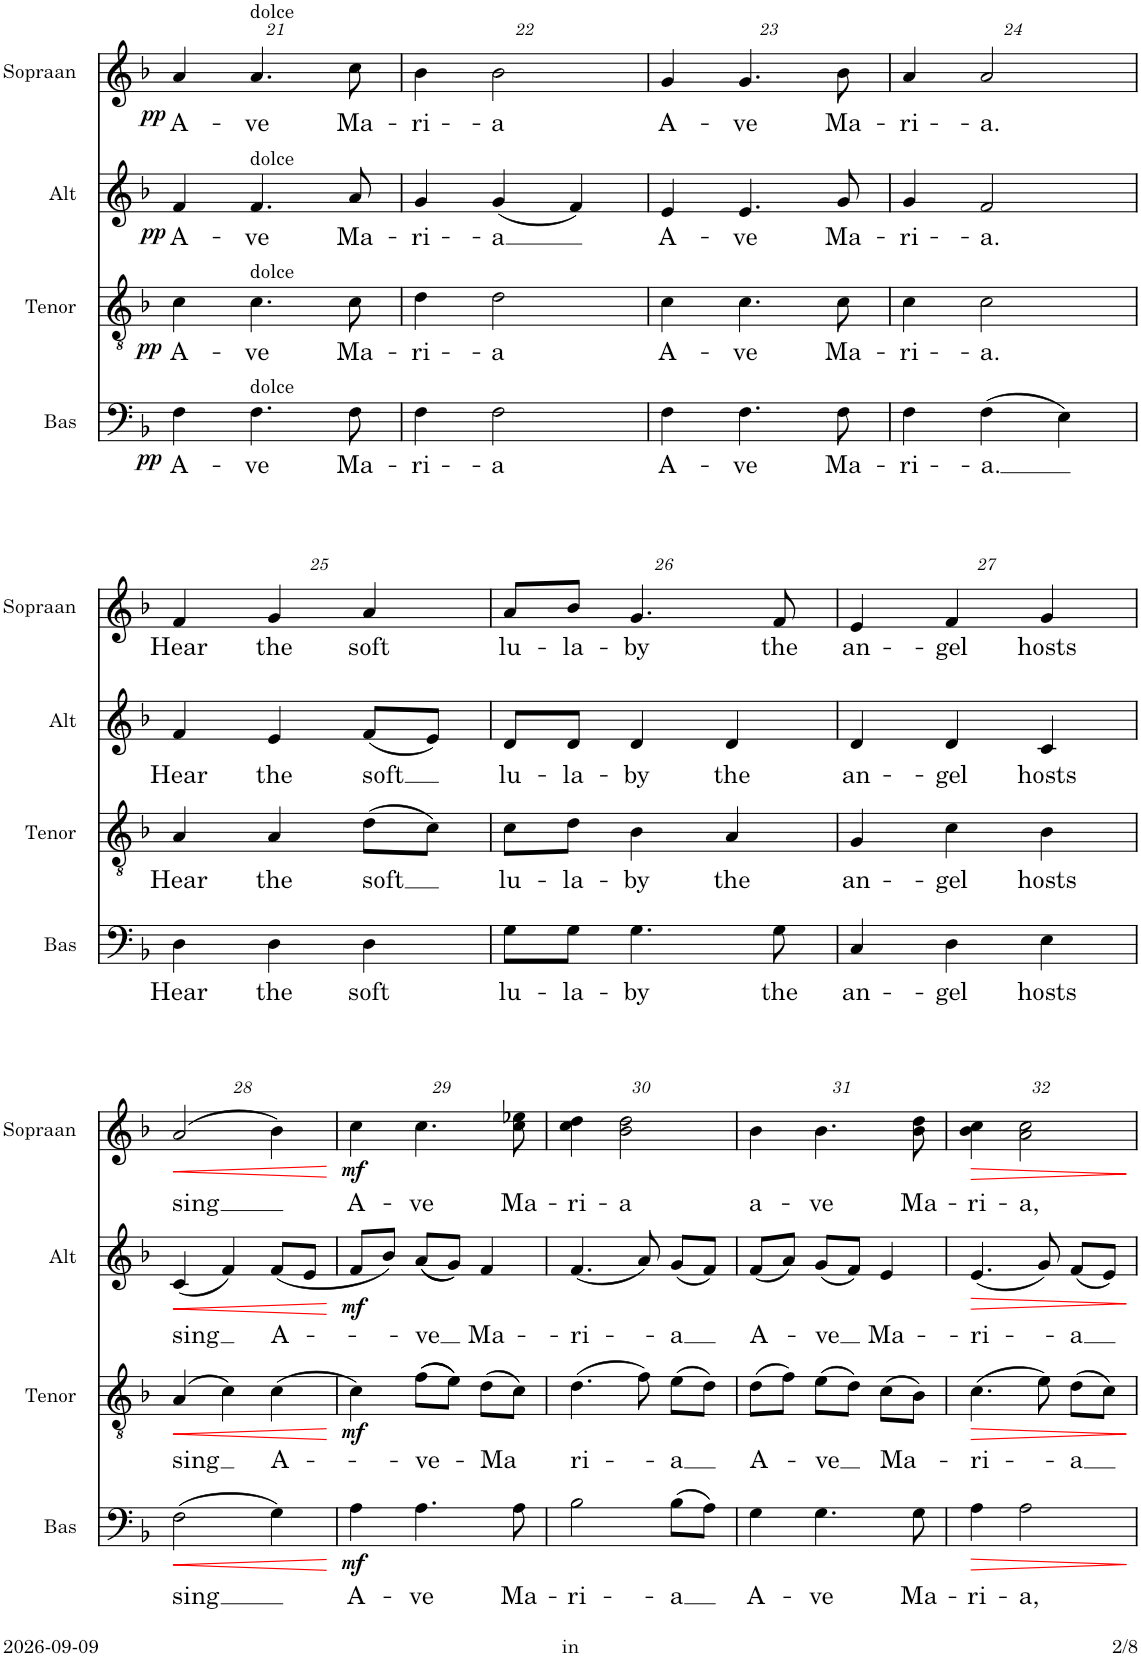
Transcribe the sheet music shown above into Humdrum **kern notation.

**kern	**text	**dynam	**kern	**text	**dynam	**kern	**text	**dynam	**kern	**text	**dynam
*part4	*part4	*part4	*part3	*part3	*part3	*part2	*part2	*part2	*part1	*part1	*part1
*staff4	*staff4	*staff4	*staff3	*staff3	*staff3	*staff2	*staff2	*staff2	*staff1	*staff1	*staff1
*I"Bas	*	*	*I"Tenor	*	*	*I"Alt	*	*	*I"Sopraan	*	*
*I'Bas	*	*	*I'Tenor	*	*	*I'Alt	*	*	*I'Sopraan	*	*
!!LO:PB:g=z
*clefF4	*	*	*clefGv2	*	*	*clefG2	*	*	*clefG2	*	*
*k[b-]	*	*	*k[b-]	*	*	*k[b-]	*	*	*k[b-]	*	*
*M3/4	*	*	*M3/4	*	*	*M3/4	*	*	*M3/4	*	*
=21	=21	=21	=21	=21	=21	=21	=21	=21	=21	=21	=21
!	!LO:LY:b	!LO:DY:b	!	!LO:LY:b	!LO:DY:b	!	!LO:LY:b	!LO:DY:b	!	!LO:LY:b	!LO:DY:b
4F\	A-	pp	4c\	A-	pp	4f/	A-	pp	4a/	A-	pp
!	!	!	!	!	!	!	!	!	!LO:TX:a:t=dolce	!	!
!	!	!	!	!	!	!LO:TX:a:t=dolce	!	!	!	!	!
!	!	!	!LO:TX:a:t=dolce	!	!	!	!	!	!	!	!
!LO:TX:a:t=dolce	!	!	!	!	!	!	!	!	!	!	!
!	!LO:LY:b	!	!	!LO:LY:b	!	!	!LO:LY:b	!	!	!LO:LY:b	!
4.F\	-ve	.	4.c\	-ve	.	4.f/	-ve	.	4.a/	-ve	.
!	!LO:LY:b	!	!	!LO:LY:b	!	!	!LO:LY:b	!	!	!LO:LY:b	!
8F\	Ma-	.	8c\	Ma-	.	8a/	Ma-	.	8cc\	Ma-	.
=22	=22	=22	=22	=22	=22	=22	=22	=22	=22	=22	=22
!	!LO:LY:b	!	!	!LO:LY:b	!	!	!LO:LY:b	!	!	!LO:LY:b	!
4F\	-ri-	.	4d\	-ri-	.	4g/	-ri-	.	4b-\	-ri-	.
!	!LO:LY:b	!	!	!LO:LY:b	!	!	!LO:LY:b	!	!	!LO:LY:b	!
2F\	-a	.	2d\	-a	.	(4g/	-a	.	2b-\	-a	.
.	.	.	.	.	.	4f/)	.	.	.	.	.
=23	=23	=23	=23	=23	=23	=23	=23	=23	=23	=23	=23
!	!LO:LY:b	!	!	!LO:LY:b	!	!	!LO:LY:b	!	!	!LO:LY:b	!
4F\	A-	.	4c\	A-	.	4e/	A-	.	4g/	A-	.
!	!LO:LY:b	!	!	!LO:LY:b	!	!	!LO:LY:b	!	!	!LO:LY:b	!
4.F\	-ve	.	4.c\	-ve	.	4.e/	-ve	.	4.g/	-ve	.
!	!LO:LY:b	!	!	!LO:LY:b	!	!	!LO:LY:b	!	!	!LO:LY:b	!
8F\	Ma-	.	8c\	Ma-	.	8g/	Ma-	.	8b-\	Ma-	.
=24	=24	=24	=24	=24	=24	=24	=24	=24	=24	=24	=24
!	!LO:LY:b	!	!	!LO:LY:b	!	!	!LO:LY:b	!	!	!LO:LY:b	!
4F\	-ri-	.	4c\	-ri-	.	4g/	-ri-	.	4a/	-ri-	.
!	!LO:LY:b	!	!	!LO:LY:b	!	!	!LO:LY:b	!	!	!LO:LY:b	!
(4F\	-a.	.	2c\	-a.	.	2f/	-a.	.	2a/	-a.	.
4E\)	.	.	.	.	.	.	.	.	.	.	.
!!LO:LB:g=z
=25	=25	=25	=25	=25	=25	=25	=25	=25	=25	=25	=25
!	!LO:LY:b	!	!	!LO:LY:b	!	!	!LO:LY:b	!	!	!LO:LY:b	!
4D\	Hear	.	4A/	Hear	.	4f/	Hear	.	4f/	Hear	.
!	!LO:LY:b	!	!	!LO:LY:b	!	!	!LO:LY:b	!	!	!LO:LY:b	!
4D\	the	.	4A/	the	.	4e/	the	.	4g/	the	.
!	!LO:LY:b	!	!	!LO:LY:b	!	!	!LO:LY:b	!	!	!LO:LY:b	!
4D\	soft	.	(8d\L	soft	.	(8f/L	soft	.	4a/	soft	.
.	.	.	8c\J)	.	.	8e/J)	.	.	.	.	.
=26	=26	=26	=26	=26	=26	=26	=26	=26	=26	=26	=26
!	!LO:LY:b	!	!	!LO:LY:b	!	!	!LO:LY:b	!	!	!LO:LY:b	!
8G\L	lu-	.	8c\L	lu-	.	8d/L	lu-	.	8a/L	lu-	.
!	!LO:LY:b	!	!	!LO:LY:b	!	!	!LO:LY:b	!	!	!LO:LY:b	!
8G\J	-la-	.	8d\J	-la-	.	8d/J	-la-	.	8b-/J	-la-	.
!	!LO:LY:b	!	!	!LO:LY:b	!	!	!LO:LY:b	!	!	!LO:LY:b	!
4.G\	-by	.	4B-\	-by	.	4d/	-by	.	4.g/	-by	.
!	!	!	!	!LO:LY:b	!	!	!LO:LY:b	!	!	!	!
.	.	.	4A/	the	.	4d/	the	.	.	.	.
!	!LO:LY:b	!	!	!	!	!	!	!	!	!LO:LY:b	!
8G\	the	.	.	.	.	.	.	.	8f/	the	.
=27	=27	=27	=27	=27	=27	=27	=27	=27	=27	=27	=27
!	!LO:LY:b	!	!	!LO:LY:b	!	!	!LO:LY:b	!	!	!LO:LY:b	!
4C/	an-	.	4G/	an-	.	4d/	an-	.	4e/	an-	.
!	!LO:LY:b	!	!	!LO:LY:b	!	!	!LO:LY:b	!	!	!LO:LY:b	!
4D\	-gel	.	4c\	-gel	.	4d/	-gel	.	4f/	-gel	.
!	!LO:LY:b	!	!	!LO:LY:b	!	!	!LO:LY:b	!	!	!LO:LY:b	!
4E\	hosts	.	4B-\	hosts	.	4c/	hosts	.	4g/	hosts	.
!!LO:LB:g=z
=28	=28	=28	=28	=28	=28	=28	=28	=28	=28	=28	=28
!	!LO:LY:b	!LO:HP:b	!	!LO:LY:b	!LO:HP:b	!	!LO:LY:b	!LO:HP:b	!	!LO:LY:b	!LO:HP:b
(2F\	sing	<	(4A/	sing	<	(4c/	sing	<	(2a/	sing	<
.	.	.	4c\)	.	.	4f/)	.	.	.	.	.
!	!	!	!	!LO:LY:b	!	!	!LO:LY:b	!	!	!	!
4G\)	.	.	(4c\	A-	.	(8f/L	A-	.	4b-\)	.	.
.	.	.	.	.	.	8e/J	.	.	.	.	.
.	.	[	.	.	[	.	.	[	.	.	[
=29	=29	=29	=29	=29	=29	=29	=29	=29	=29	=29	=29
!	!LO:LY:b	!LO:DY:b	!	!	!LO:DY:b	!	!	!LO:DY:b	!	!LO:LY:b	!LO:DY:b
4A\	A-	mf	4c\)	.	mf	8f/L	.	mf	4cc\	A-	mf
.	.	.	.	.	.	8b-/J)	.	.	.	.	.
!	!LO:LY:b	!	!	!LO:LY:b	!	!	!LO:LY:b	!	!	!LO:LY:b	!
4.A\	-ve	.	((8f\L	-ve-	.	((8a/L	-ve	.	4.cc\	-ve	.
.	.	.	8e\J))	.	.	8g/J))	.	.	.	.	.
!	!	!	!	!LO:LY:b	!	!	!LO:LY:b	!	!	!	!
.	.	.	(8d\L	Ma	.	4f/	Ma-	.	.	.	.
!	!LO:LY:b	!	!	!	!	!	!	!	!	!LO:LY:b	!
8A\	Ma-	.	8c\J)	.	.	.	.	.	8cc\ 8ee-X\	Ma-	.
=30	=30	=30	=30	=30	=30	=30	=30	=30	=30	=30	=30
!	!LO:LY:b	!	!	!LO:LY:b	!	!	!LO:LY:b	!	!	!LO:LY:b	!
2B-\	-ri-	.	(4.d\	ri-	.	(4.f/	-ri-	.	4cc\ 4dd\	-ri-	.
!	!	!	!	!	!	!	!	!	!	!LO:LY:b	!
.	.	.	.	.	.	.	.	.	2b-\ 2dd\	-a	.
.	.	.	8f\)	.	.	8a/)	.	.	.	.	.
!	!LO:LY:b	!	!	!LO:LY:b	!	!	!LO:LY:b	!	!	!	!
(8B-\L	-a	.	(8e\L	-a	.	(8g/L	-a	.	.	.	.
8A\J)	.	.	8d\J)	.	.	8f/J)	.	.	.	.	.
=31	=31	=31	=31	=31	=31	=31	=31	=31	=31	=31	=31
!	!LO:LY:b	!	!	!LO:LY:b	!	!	!LO:LY:b	!	!	!LO:LY:b	!
4G\	A-	.	(8d\L	A-	.	(8f/L	A-	.	4b-\	a-	.
.	.	.	8f\J)	.	.	8a/J)	.	.	.	.	.
!	!LO:LY:b	!	!	!LO:LY:b	!	!	!LO:LY:b	!	!	!LO:LY:b	!
4.G\	-ve	.	(8e\L	-ve	.	(8g/L	-ve	.	4.b-\	-ve	.
.	.	.	8d\J)	.	.	8f/J)	.	.	.	.	.
!	!	!	!	!LO:LY:b	!	!	!LO:LY:b	!	!	!	!
.	.	.	(8c\L	Ma-	.	4e/	Ma-	.	.	.	.
!	!LO:LY:b	!	!	!	!	!	!	!	!	!LO:LY:b	!
8G\	Ma-	.	8B-\J)	.	.	.	.	.	8b-\ 8dd\	Ma-	.
=32	=32	=32	=32	=32	=32	=32	=32	=32	=32	=32	=32
!	!LO:LY:b	!LO:HP:b	!	!LO:LY:b	!LO:HP:b	!	!LO:LY:b	!LO:HP:b	!	!LO:LY:b	!LO:HP:b
4A\	-ri-	>	(4.c\	-ri-	>	(4.e/	-ri-	>	4b-\ 4cc\	-ri-	>
!	!LO:LY:b	!	!	!	!	!	!	!	!	!LO:LY:b	!
2A\	-a,	.	.	.	.	.	.	.	2a\ 2cc\	-a,	.
.	.	.	8e\)	.	.	8g/)	.	.	.	.	.
!	!	!	!	!LO:LY:b	!	!	!LO:LY:b	!	!	!	!
.	.	.	(8d\L	-a	.	(8f/L	-a	.	.	.	.
.	.	.	8c\J)	.	.	8e/J)	.	.	.	.	.
.	.	]	.	.	]	.	.	]	.	.	]
=	=	=	=	=	=	=	=	=	=	=	=
*-	*-	*-	*-	*-	*-	*-	*-	*-	*-	*-	*-
